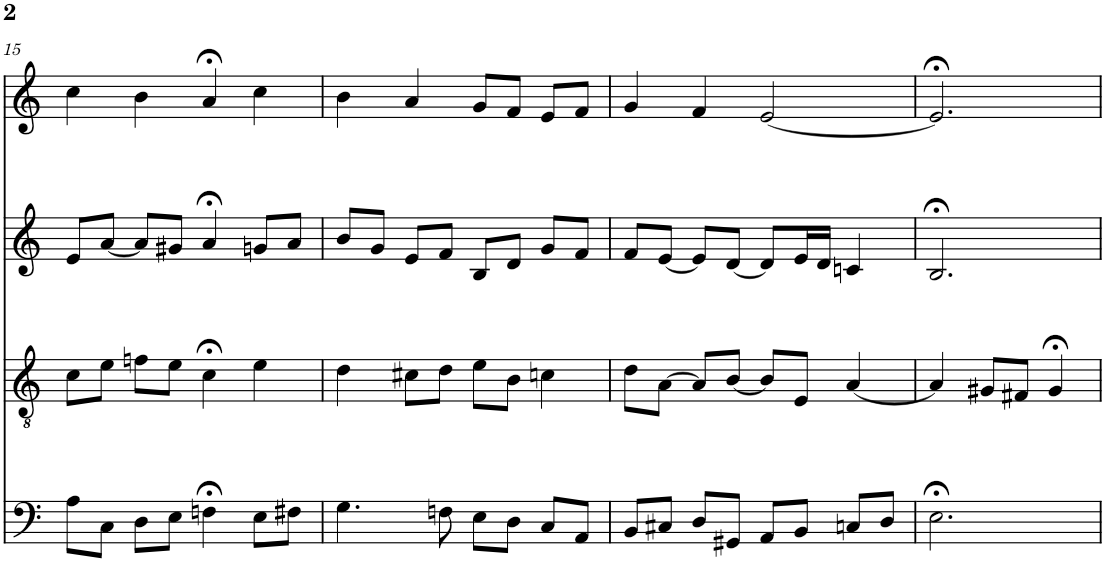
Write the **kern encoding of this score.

**kern	**kern	**kern	**kern
*part4	*part3	*part2	*part1
*staff4	*staff3	*staff2	*staff1
*I"bass	*I"tenor	*I"alto	*I"soprn
!!LO:PB:g=z
*clefF4	*clefGv2	*clefG2	*clefG2
*k[]	*k[]	*k[]	*k[]
*M4/4	*M4/4	*M4/4	*M4/4
=15	=15	=15	=15
8A\L	8c\L	8e/L	4cc\
8C\J	8e\J	[8a/J	.
8D\L	8fn\L	8a/L]	4b\
8E\J	8e\J	8g#X/J	.
4Fn;<\	4c;<\	4a;</	4a;</
8E\L	4e\	8gn/L	4cc\
8F#X\J	.	8a/J	.
=16	=16	=16	=16
4.G\	4d\	8b/L	4b\
.	.	8g/J	.
.	8c#X\L	8e/L	4a/
8Fn\	8d\J	8f/J	.
8E\L	8e\L	8B/L	8g/L
8D\J	8B\J	8d/J	8f/J
8C/L	4cn\	8g/L	8e/L
8AA/J	.	8f/J	8f/J
=17	=17	=17	=17
8BB/L	8d\L	8f/L	4g/
8C#X/J	[8A\J	[8e/J	.
8D/L	8A/L]	8e/L]	4f/
8GG#X/J	[8B/J	[8d/J	.
8AA/L	8B/L]	8d/L]	[2e/
8BB/J	8E/J	16e/L	.
.	.	16d/JJ	.
8Cn/L	[4A/	4cn/	.
8D/J	.	.	.
=18	=18	=18	=18
2.E;<\	4A/]	2.B;</	2.e;</]
.	8G#X/L	.	.
.	8F#X/J	.	.
.	4G#;</	.	.
=	=	=	=
*-	*-	*-	*-
